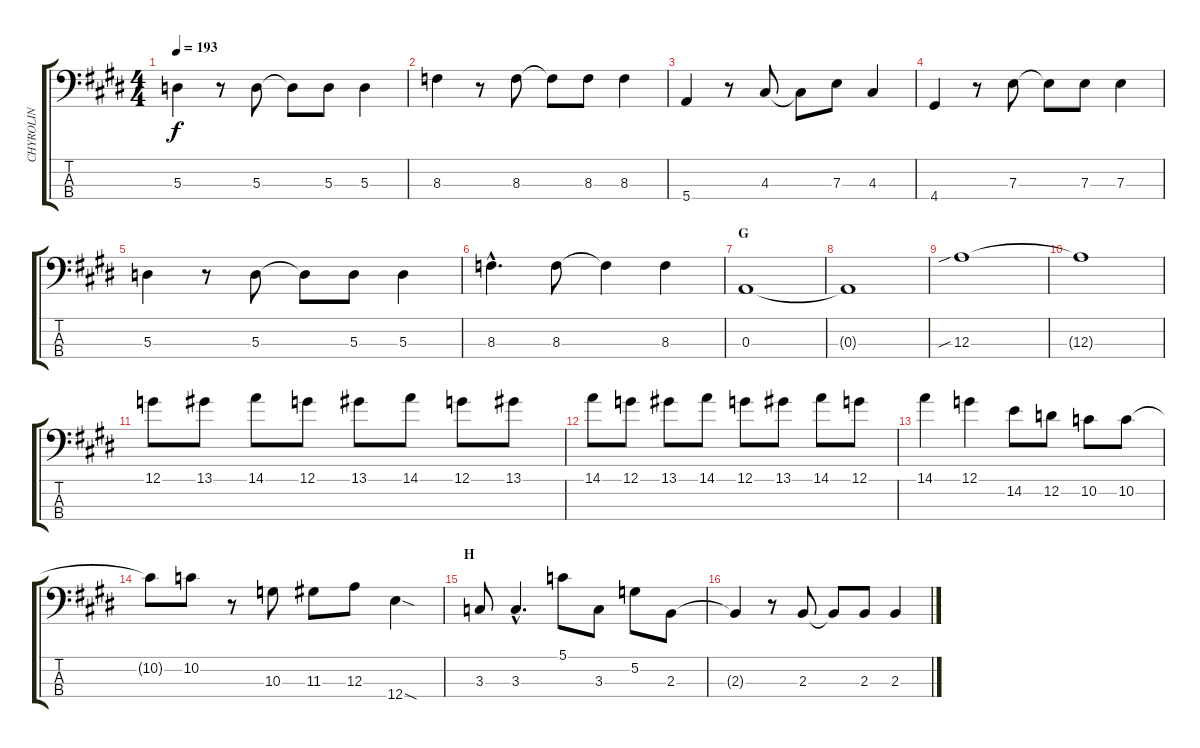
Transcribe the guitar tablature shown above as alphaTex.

\track ("CHYROLIN" "CHYROLIN") {instrument electricbasspick}
\staff {score tabs}
\tuning (G2 D2 A1 E1) {hide}
\ts (4 4)
\tempo 193
\clef f4
\ks c#minor
5.3.4{dy f} r.8 5.3.8 5.3{t}.8 5.3.8 5.3.4 |
8.3.4 r.8 8.3.8 8.3{t}.8 8.3.8 8.3.4 |
5.4.4 r.8 4.3.8 4.3{t}.8 7.3.8 4.3.4 |
4.4.4 r.8 7.3.8 7.3{t}.8 7.3.8 7.3.4 |
5.3.4 r.8 5.3.8 5.3{t}.8 5.3.8 5.3.4 |
8.3{hac}.4{d} 8.3.8 8.3{t}.4 8.3.4 |
\section ("" "G")
0.3.1 |
0.3{t}.1 |
12.3{sib}.1 |
12.3{t}.1 |
12.1.8 13.1.8 14.1.8 12.1.8 13.1.8 14.1.8 12.1.8 13.1.8 |
14.1.8 12.1.8 13.1.8 14.1.8 12.1.8 13.1.8 14.1.8 12.1.8 |
14.1.4 12.1.4 14.2.8 12.2.8 10.2.8 10.2.8 |
10.2{t}.8 10.2.8 r.8 10.3.8 11.3.8 12.3.8 12.4{sod}.4 |
\section ("" "H")
3.3.8 3.3{hac}.4{d} 5.1.8 3.3.8 5.2.8 2.3.8 |
2.3{t}.4 r.8 2.3.8 2.3{t}.8 2.3.8 2.3.4
